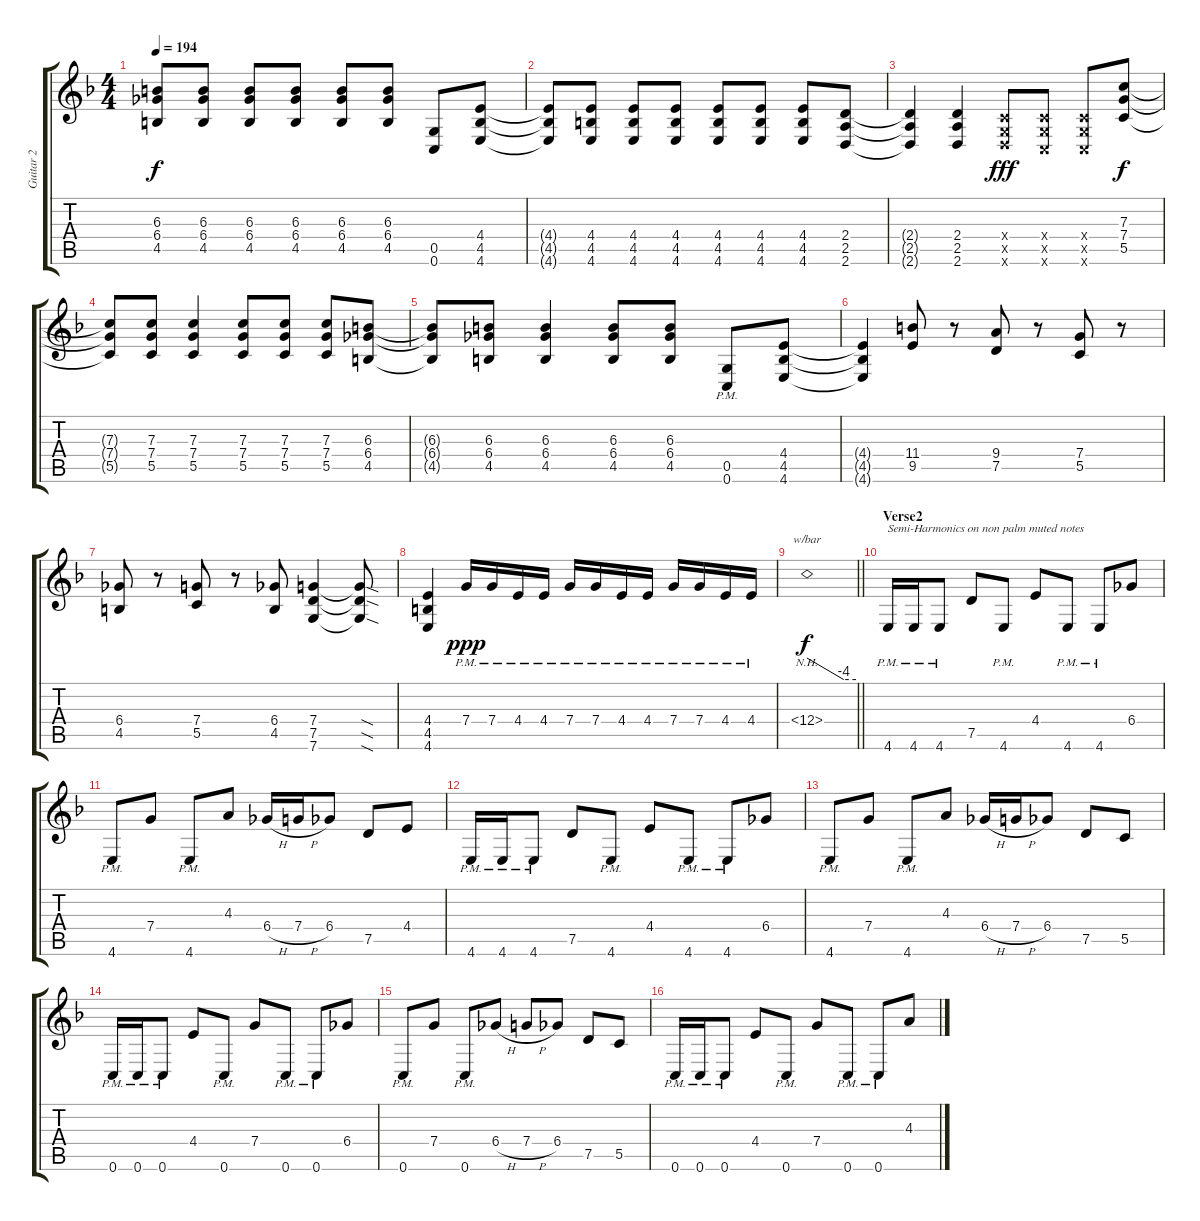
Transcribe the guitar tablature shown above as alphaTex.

\track ("Guitar 2" "Guitar 2") {instrument distortionguitar}
\staff {score tabs}
\tuning (D4 A3 F3 C3 G2 C2) {hide}
\ts (4 4)
\tempo 194
\clef g2
\ks f
(6.3{t} 6.4{t} 4.5{t}).8{dy f} (6.3 6.4 4.5).8 (6.3 6.4 4.5).8 (6.3 6.4 4.5).8 (6.3 6.4 4.5).8 (6.3 6.4 4.5).8 (0.5 0.6).8 (4.4 4.5 4.6).8 |
(4.4{t} 4.5{t} 4.6{t}).8 (4.4 4.5 4.6).8 (4.4 4.5 4.6).8 (4.4 4.5 4.6).8 (4.4 4.5 4.6).8 (4.4 4.5 4.6).8 (4.4 4.5 4.6).8 (2.4 2.5 2.6).8 |
(2.4{t} 2.5{t} 2.6{t}).4 (2.4 2.5 2.6).4 (0.4{x} 0.5{x} 2.6{x}).8{dy fff} (0.4{x} 0.5{x} 0.6{x}).8 (0.4{x} 0.5{x} 0.6{x}).8 (7.3 7.4 5.5).8{dy f} |
(7.3{t} 7.4{t} 5.5{t}).8 (7.3 7.4 5.5).8 (7.3 7.4 5.5).4 (7.3 7.4 5.5).8 (7.3 7.4 5.5).8 (7.3 7.4 5.5).8 (6.3 6.4 4.5).8 |
(6.3{t} 6.4{t} 4.5{t}).8 (6.3 6.4 4.5).8 (6.3 6.4 4.5).4 (6.3 6.4 4.5).8 (6.3 6.4 4.5).8 (0.5{pm} 0.6{pm}).8 (4.4 4.5 4.6).8 |
(4.4{t} 4.5{t} 4.6{t}).4 (11.4 9.5).8 r.8 (9.4 7.5).8 r.8 (7.4 5.5).8 r.8 |
(6.4 4.5).8 r.8 (7.4 5.5).8 r.8 (6.4 4.5).8 (7.4 7.5 7.6).4 (7.4{sod t} 7.5{sod t} 7.6{sod t}).8 |
(4.4 4.5 4.6).4 7.4{pm}.16{dy ppp} 7.4{pm}.16 4.4{pm}.16 4.4{pm}.16 7.4{pm}.16 7.4{pm}.16 4.4{pm}.16 4.4{pm}.16 7.4{pm}.16 7.4{pm}.16 4.4{pm}.16 4.4{pm}.16 |
\barLineRight lightlight
12.4{nh}.1{tbe (custom default 0 0 45 -16 60 -16) dy f} |
\section ("" "Verse2")
4.6{pm}.16{txt "Semi-Harmonics on non palm muted notes"} 4.6{pm}.16 4.6{pm}.8 7.5.8 4.6{pm}.8 4.4.8 4.6{pm}.8 4.6{pm}.8 6.4.8 |
4.6{pm}.8 7.4.8 4.6{pm}.8 4.3.8 6.4{h}.16 7.4{h}.16 6.4.8 7.5.8 4.4.8 |
4.6{pm}.16 4.6{pm}.16 4.6{pm}.8 7.5.8 4.6{pm}.8 4.4.8 4.6{pm}.8 4.6{pm}.8 6.4.8 |
4.6{pm}.8 7.4.8 4.6{pm}.8 4.3.8 6.4{h}.16 7.4{h}.16 6.4.8 7.5.8 5.5.8 |
0.6{pm}.16 0.6{pm}.16 0.6{pm}.8 4.4.8 0.6{pm}.8 7.4.8 0.6{pm}.8 0.6{pm}.8 6.4.8 |
0.6{pm}.8 7.4.8 0.6{pm}.8 6.4{h}.8 7.4{h}.8 6.4.8 7.5.8 5.5.8 |
0.6{pm}.16 0.6{pm}.16 0.6{pm}.8 4.4.8 0.6{pm}.8 7.4.8 0.6{pm}.8 0.6{pm}.8 4.3.8
